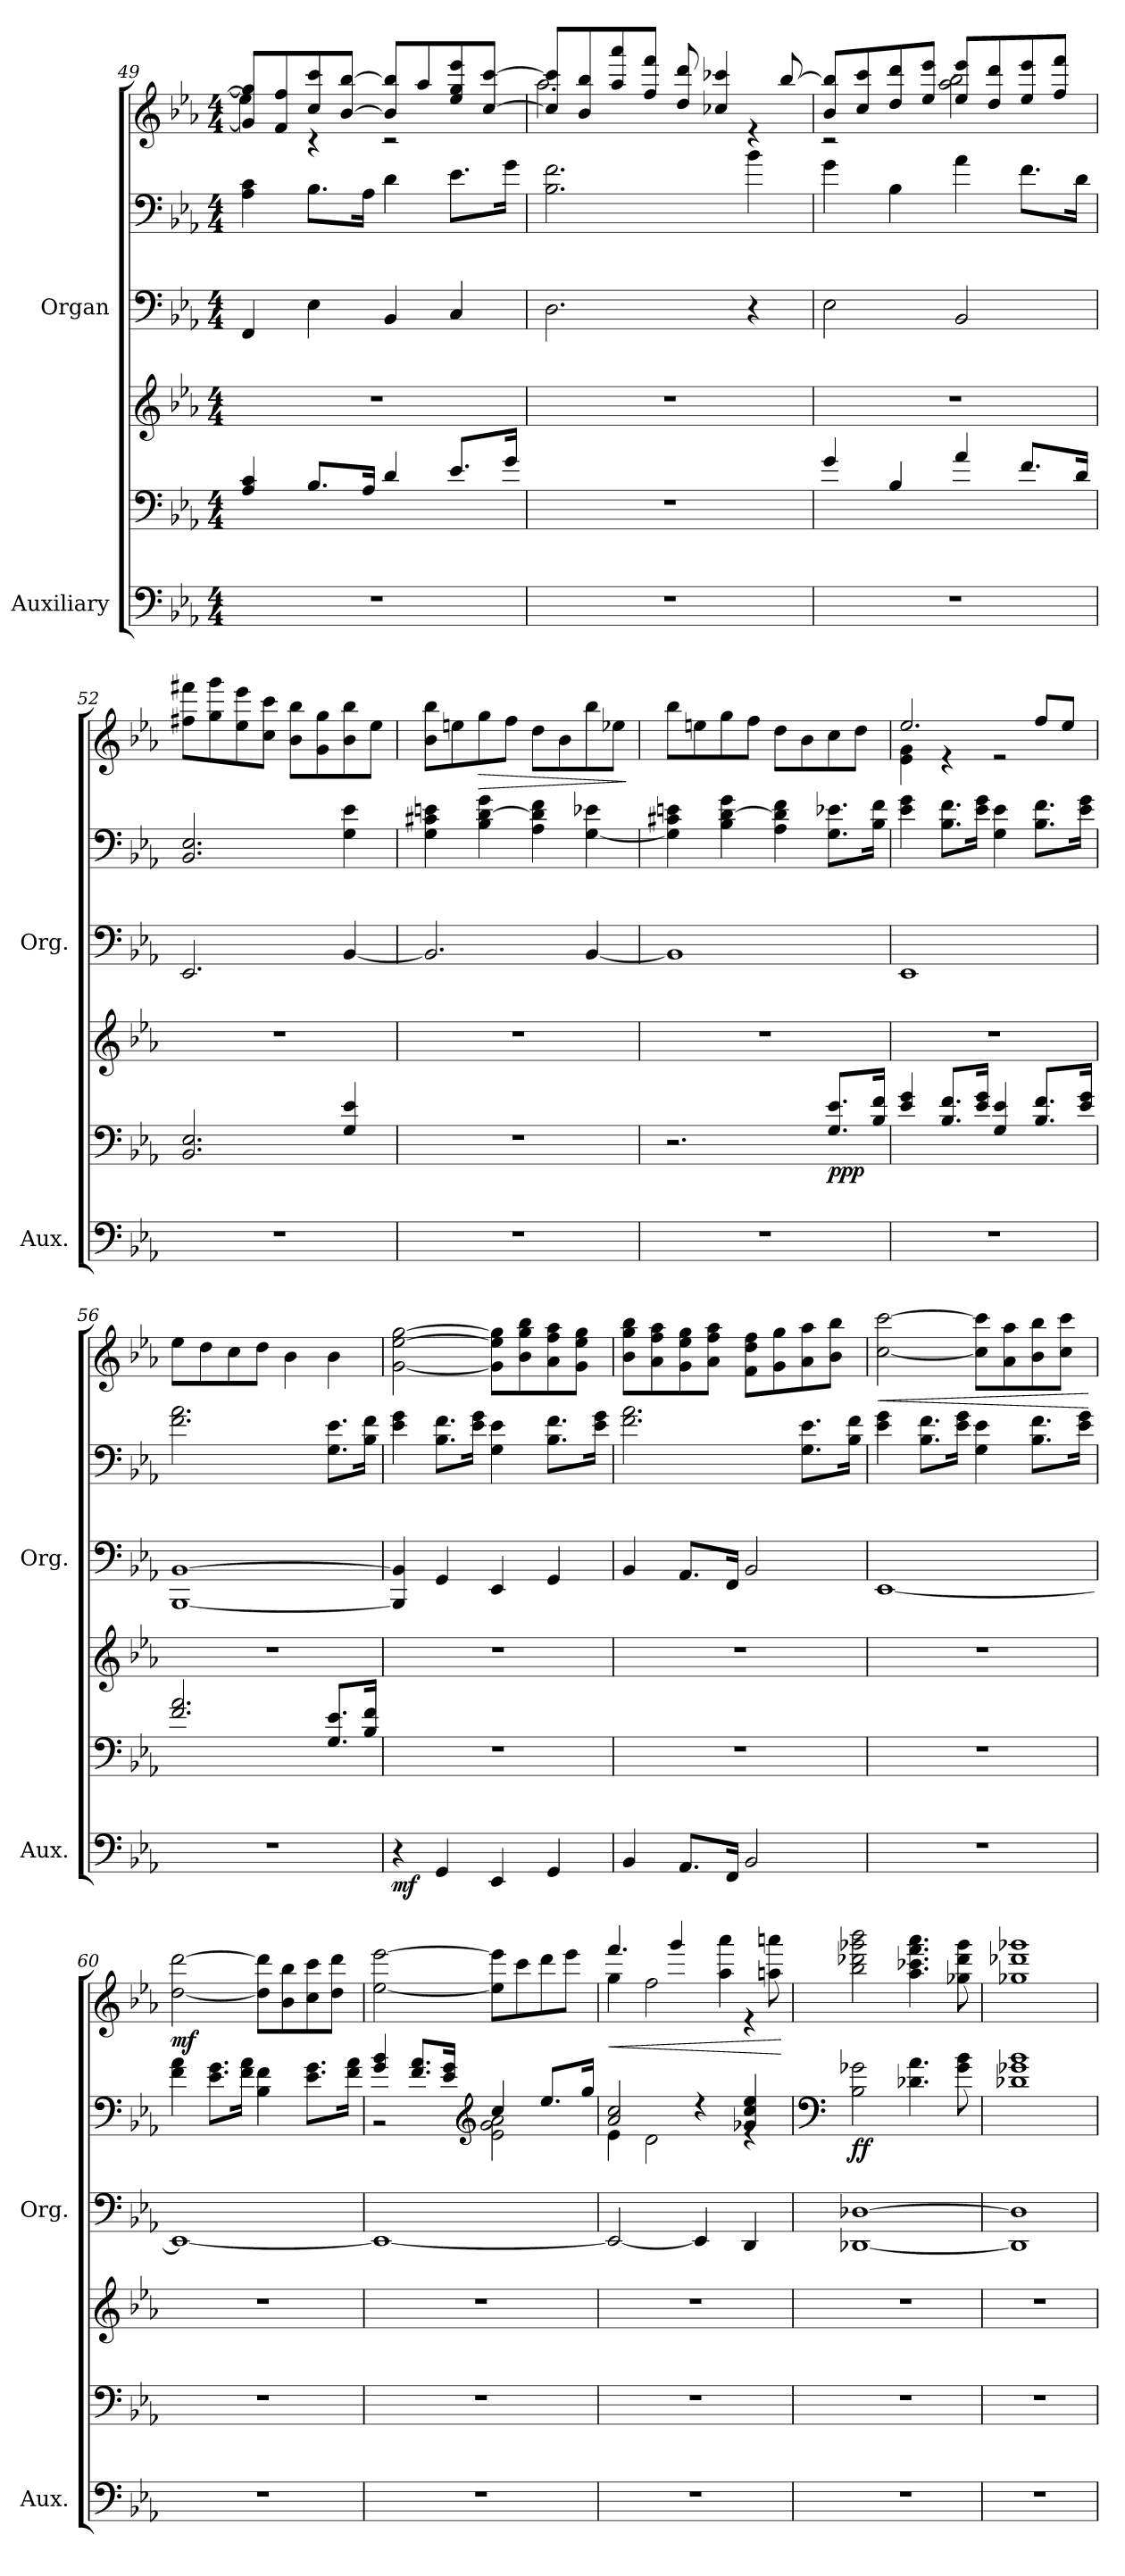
**kern	**kern	**kern	**dynam	**kern	**kern	**kern	**dynam
*part2	*part2	*part2	*part2	*part1	*part1	*part1	*part1
*staff6	*staff5	*staff4	*staff4/5/6	*staff3	*staff2	*staff1	*staff1/2/3
*I"Auxiliary	*	*	*	*I"Organ	*	*	*
*I'Aux.	*	*	*	*I'Org.	*	*	*
*clefF4	*clefF4	*clefG2	*	*clefF4	*clefF4	*clefG2	*
*k[b-e-a-]	*k[b-e-a-]	*k[b-e-a-]	*	*k[b-e-a-]	*k[b-e-a-]	*k[b-e-a-]	*
*M4/4	*M4/4	*M4/4	*	*M4/4	*M4/4	*M4/4	*
=49	=49	=49	=49	=49	=49	=49	=49
*	*	*	*	*	*	*^	*
1r	4A-/ 4c/	1r	.	4FF/	4A-\ 4c\	8g/] 8gg/]L	4ee-\]	.
.	.	.	.	.	.	8f/ 8ff/	.	.
.	8.B-/L	.	.	4E-\	8.B-\L	8cc/ 8ccc/	4r	.
.	.	.	.	.	.	[8b-/ [8bb-/J	.	.
.	16A-/Jk	.	.	.	16A-\Jk	.	.	.
.	4d/	.	.	4BB-/	4d\	8b-/] 8bb-/]L	2r	.
.	.	.	.	.	.	8aa-/	.	.
.	8.e-/L	.	.	4C/	8.e-\L	8ee-/ 8gg/ 8eee-/	.	.
.	.	.	.	.	.	[8cc/ [8ccc/J	.	.
.	16g/Jk	.	.	.	16g\Jk	.	.	.
!!LO:LB:g=z	!!
=50	=50	=50	=50	=50	=50	=50	=50	=50
1r	1r	1r	.	2.D\	2.B-\ 2.f\	8cc/] 8ccc/]L	2.aa-\	.
.	.	.	.	.	.	8b-/ 8bb-/	.	.
*	*	*	*	*	*	*MM70	*	*
.	.	.	.	.	.	8aa-/ 8aaa-/	.	.
.	.	.	.	.	.	8ff/ 8fff/J	.	.
*	*	*	*	*	*	*MM65	*	*
.	.	.	.	.	.	8dd/ 8ddd/	.	.
.	.	.	.	.	.	4cc-X/ 4ccc-X/	.	.
.	.	.	.	4r	4b-\	.	4r	.
.	.	.	.	.	.	[8bb-/	.	.
=51	=51	=51	=51	=51	=51	=51	=51	=51
*	*	*	*	*	*	*MM80	*	*
1r	4g/	1r	.	2E-\	4g\	8b-/ 8bb-/]L	2r	.
.	.	.	.	.	.	8cc/ 8ccc/	.	.
.	4B-/	.	.	.	4B-\	8dd/ 8ddd/	.	.
.	.	.	.	.	.	8ee-/ 8eee-/J	.	.
.	4a-/	.	.	2BB-/	4a-\	8ee-/ 8eee-/L	2aa-\ 2bb-\	.
.	.	.	.	.	.	8dd/ 8ddd/	.	.
.	8.f/L	.	.	.	8.f\L	8ee-/ 8eee-/	.	.
.	.	.	.	.	.	8ff/ 8fff/J	.	.
.	16d/Jk	.	.	.	16d\Jk	.	.	.
*	*	*	*	*	*	*v	*v	*
=52	=52	=52	=52	=52	=52	=52	=52
1r	2.BB-/ 2.E-/	1r	.	2.EE-/	2.BB-/ 2.E-/	8ff#X\ 8fff#X\L	.
.	.	.	.	.	.	8gg\ 8ggg\	.
.	.	.	.	.	.	8ee-\ 8eee-\	.
.	.	.	.	.	.	8cc\ 8ccc\J	.
.	.	.	.	.	.	8b-\ 8bb-\L	.
.	.	.	.	.	.	8g\ 8gg\	.
.	4G/ 4e-/	.	.	[4BB-/	4G\ 4e-\	8b-\ 8bb-\	.
.	.	.	.	.	.	8ee-\J	.
!!LO:PB:g=z
=53	=53	=53	=53	=53	=53	=53	=53
1r	1r	1r	.	2.BB-/]	4G\ 4c#X\ 4en\	8b-\ 8bb-\L	.
.	.	.	.	.	.	8een\	.
!	!	!	!	!	!	!	!LO:HP:b
.	.	.	.	.	4B-\ [4d\ 4g\	8gg\	>
.	.	.	.	.	.	8ff\J	.
.	.	.	.	.	4A-\ 4d\] 4f\	8dd\L	.
.	.	.	.	.	.	8b-\	.
.	.	.	.	[4BB-/	[4G\ 4e-X\	8bb-\	.
.	.	.	.	.	.	8ee-X\J	.
.	.	.	.	.	.	.	]
=54	=54	=54	=54	=54	=54	=54	=54
1r	2.r	1r	.	1BB-]	4G\] 4c#X\ 4en\	8bb-\L	.
.	.	.	.	.	.	8een\	.
.	.	.	.	.	4B-\ [4d\ 4g\	8gg\	.
.	.	.	.	.	.	8ff\J	.
.	.	.	.	.	4A-\ 4d\] 4f\	8dd\L	.
.	.	.	.	.	.	8b-\	.
!	!	!	!LO:DY:b=2	!	!	!	!
.	8.G/ 8.e-/L	.	ppp	.	8.G\ 8.e-X\L	8cc\	.
.	.	.	.	.	.	8dd\J	.
.	16B-/ 16f/Jk	.	.	.	16B-\ 16f\Jk	.	.
=55	=55	=55	=55	=55	=55	=55	=55
*	*	*	*	*	*	*^	*
1r	4e-/ 4g/	1r	.	1EE-	4e-\ 4g\	2.ee-/	4e-\ 4g\	.
.	8.B-/ 8.f/L	.	.	.	8.B-\ 8.f\L	.	4r	.
.	16e-/ 16g/Jk	.	.	.	16e-\ 16g\Jk	.	.	.
.	4G/ 4e-/	.	.	.	4G\ 4e-\	.	2r	.
.	8.B-/ 8.f/L	.	.	.	8.B-\ 8.f\L	8ff/L	.	.
.	.	.	.	.	.	8ee-/J	.	.
.	16e-/ 16g/Jk	.	.	.	16e-\ 16g\Jk	.	.	.
*	*	*	*	*	*	*v	*v	*
=56	=56	=56	=56	=56	=56	=56	=56
1r	2.f/ 2.a-/	1r	.	[1BBB- [1BB-	2.f\ 2.a-\	8ee-\L	.
.	.	.	.	.	.	8dd\	.
.	.	.	.	.	.	8cc\	.
.	.	.	.	.	.	8dd\J	.
.	.	.	.	.	.	4b-\	.
.	8.G/ 8.e-/L	.	.	.	8.G\ 8.e-\L	4b-\	.
.	16B-/ 16f/Jk	.	.	.	16B-\ 16f\Jk	.	.
!!LO:PB:g=z
=57	=57	=57	=57	=57	=57	=57	=57
!	!	!	!LO:DY:b=3	!	!	!	!
4r	1r	1r	mf	4BBB-/] 4BB-/]	4e-\ 4g\	[2g\ [2ee-\ [2gg\	.
4GG/	.	.	.	4GG/	8.B-\ 8.f\L	.	.
.	.	.	.	.	16e-\ 16g\Jk	.	.
4EE-/	.	.	.	4EE-/	4G\ 4e-\	8g\] 8ee-\] 8gg\]L	.
.	.	.	.	.	.	8b-\ 8gg\ 8bb-\	.
4GG/	.	.	.	4GG/	8.B-\ 8.f\L	8a-\ 8ff\ 8aa-\	.
.	.	.	.	.	.	8g\ 8ee-\ 8gg\J	.
.	.	.	.	.	16e-\ 16g\Jk	.	.
=58	=58	=58	=58	=58	=58	=58	=58
4BB-/	1r	1r	.	4BB-/	2.f\ 2.a-\	8b-\ 8gg\ 8bb-\L	.
.	.	.	.	.	.	8a-\ 8ff\ 8aa-\	.
8.AA-/L	.	.	.	8.AA-/L	.	8g\ 8ee-\ 8gg\	.
.	.	.	.	.	.	8a-\ 8ff\ 8aa-\J	.
16FF/Jk	.	.	.	16FF/Jk	.	.	.
2BB-/	.	.	.	2BB-/	.	8f\ 8dd\ 8ff\L	.
.	.	.	.	.	.	8g\ 8gg\	.
.	.	.	.	.	8.G\ 8.e-\L	8a-\ 8aa-\	.
.	.	.	.	.	.	8b-\ 8bb-\J	.
.	.	.	.	.	16B-\ 16f\Jk	.	.
=59	=59	=59	=59	=59	=59	=59	=59
!	!	!	!	!	!	!	!LO:HP:b
1r	1r	1r	.	[1EE-	4e-\ 4g\	[2cc\ [2ccc\	<
.	.	.	.	.	8.B-\ 8.f\L	.	.
.	.	.	.	.	16e-\ 16g\Jk	.	.
.	.	.	.	.	4G\ 4e-\	8cc\] 8ccc\]L	.
.	.	.	.	.	.	8a-\ 8aa-\	.
.	.	.	.	.	8.B-\ 8.f\L	8b-\ 8bb-\	.
.	.	.	.	.	.	8cc\ 8ccc\J	.
.	.	.	.	.	16e-\ 16g\Jk	.	.
.	.	.	.	.	.	.	[
=60	=60	=60	=60	=60	=60	=60	=60
!	!	!	!	!	!	!	!LO:DY:b
1r	1r	1r	.	1EE-_	4f\ 4a-\	[2dd\ [2ddd\	mf
.	.	.	.	.	8.e-\ 8.g\L	.	.
.	.	.	.	.	16f\ 16a-\Jk	.	.
.	.	.	.	.	4B-\ 4f\	8dd\] 8ddd\]L	.
.	.	.	.	.	.	8b-\ 8bb-\	.
.	.	.	.	.	8.e-\ 8.g\L	8cc\ 8ccc\	.
.	.	.	.	.	.	8dd\ 8ddd\J	.
.	.	.	.	.	16f\ 16a-\Jk	.	.
!!LO:PB:g=z
=61	=61	=61	=61	=61	=61	=61	=61
*	*	*	*	*	*^	*	*
1r	1r	1r	.	1EE-_	4g/ 4b-/	2r	[2ee-\ [2eee-\	.
.	.	.	.	.	8.f/ 8.a-/L	.	.	.
.	.	.	.	.	16e-/ 16g/Jk	.	.	.
*	*	*	*	*	*clefG2	*	*	*
.	.	.	.	.	4cc/	2e-\ 2g\ 2a-\	8ee-\] 8eee-\]L	.
.	.	.	.	.	.	.	8ccc\	.
.	.	.	.	.	8.ee-/L	.	8ddd\	.
.	.	.	.	.	.	.	8eee-\J	.
.	.	.	.	.	16gg/Jk	.	.	.
=62	=62	=62	=62	=62	=62	=62	=62	=62
!	!	!	!	!	!	!	!	!LO:HP:b
*	*	*	*	*	*	*	*^	*
1r	1r	1r	.	2EE-/_	2a-/ 2cc/	4e-\	4.fff/	4gg\	<
.	.	.	.	.	.	2d\	.	2ff\	.
.	.	.	.	.	.	.	4ggg/	.	.
.	.	.	.	4EE-/]	4r	.	.	.	.
*	*	*	*	*	*	*	*MM70	*	*
.	.	.	.	.	.	.	4aa-\ 4aaa-\	.	.
.	.	.	.	4DD/	4g-X/ 4cc/ 4ee-/	4re	.	4r	.
.	.	.	.	.	.	.	8aan\ 8aaan\	.	.
*	*	*	*	*	*v	*v	*	*	*
*	*	*	*	*	*	*v	*v	*
.	.	.	.	.	.	.	[
=63	=63	=63	=63	=63	=63	=63	=63
*	*	*	*	*	*clefF4	*	*
!	!	!	!	!	!	!	!LO:DY:b=2
!	!	!	!	!	!	!	!LO:DY:n=1:b
1r	1r	1r	.	[1DD-X [1D-X	2B-\ 2g-X\	2bb-\ 2ddd-X\ 2ggg-X\ 2bbb-\	f f
.	.	.	.	.	4.d-X\ 4.a-\	4.aa-\ 4.ccc-X\ 4.fff\ 4.aaa-\	.
.	.	.	.	.	8g-\ 8b-\	8gg-X\ 8ddd-\ 8ggg-\	.
=64	=64	=64	=64	=64	=64	=64	=64
1r	1r	1r	.	1DD-] 1D-]	1d-X 1g-X 1b-	1gg-XZ 1ddd-XZ 1ggg-XZ	.
=	=	=	=	=	=	=	=
*-	*-	*-	*-	*-	*-	*-	*-
